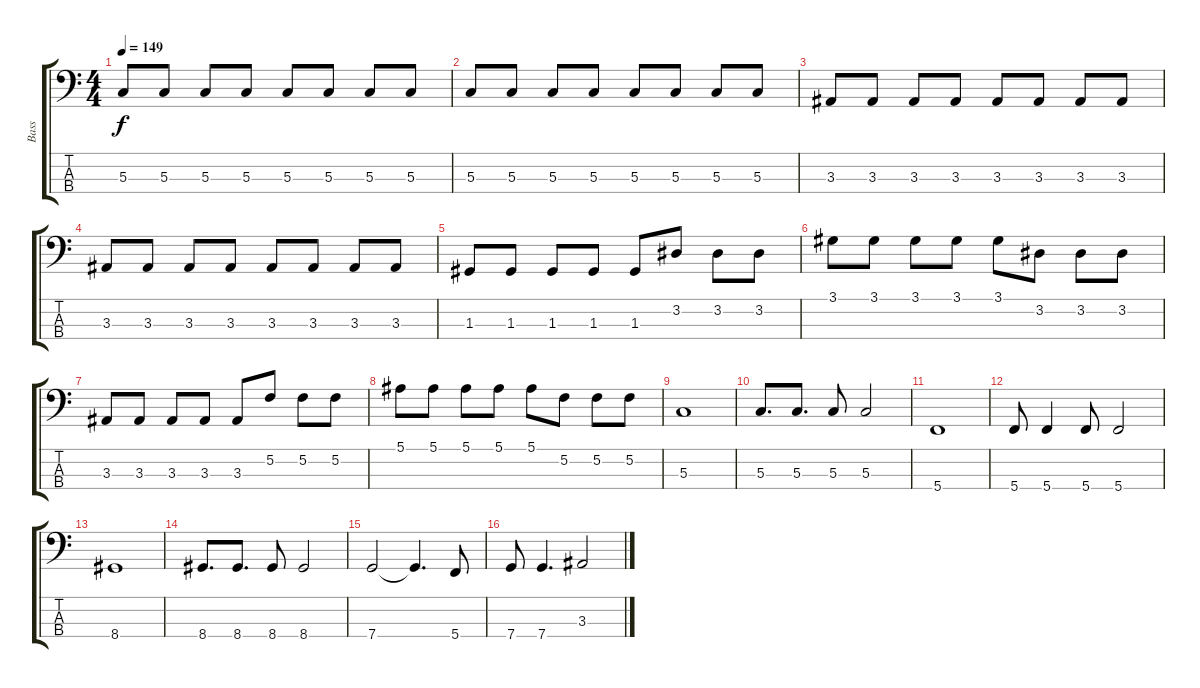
\track ("Bass" "Bass") {instrument electricbassfinger}
\staff {score tabs}
\tuning (F2 C2 G1 C1) {hide}
\ts (4 4)
\tempo 149
\clef f4
\ks c
5.3.8{dy f} 5.3.8 5.3.8 5.3.8 5.3.8 5.3.8 5.3.8 5.3.8 |
5.3.8 5.3.8 5.3.8 5.3.8 5.3.8 5.3.8 5.3.8 5.3.8 |
3.3.8 3.3.8 3.3.8 3.3.8 3.3.8 3.3.8 3.3.8 3.3.8 |
3.3.8 3.3.8 3.3.8 3.3.8 3.3.8 3.3.8 3.3.8 3.3.8 |
1.3.8 1.3.8 1.3.8 1.3.8 1.3.8 3.2.8 3.2.8 3.2.8 |
3.1.8 3.1.8 3.1.8 3.1.8 3.1.8 3.2.8 3.2.8 3.2.8 |
3.3.8 3.3.8 3.3.8 3.3.8 3.3.8 5.2.8 5.2.8 5.2.8 |
5.1.8 5.1.8 5.1.8 5.1.8 5.1.8 5.2.8 5.2.8 5.2.8 |
5.3.1 |
5.3.8{d} 5.3.8{d} 5.3.8 5.3.2 |
5.4.1 |
5.4.8 5.4.4 5.4.8 5.4.2 |
8.4.1 |
8.4.8{d} 8.4.8{d} 8.4.8 8.4.2 |
7.4.2 7.4{t}.4{d} 5.4.8 |
7.4.8 7.4.4{d} 3.3.2
